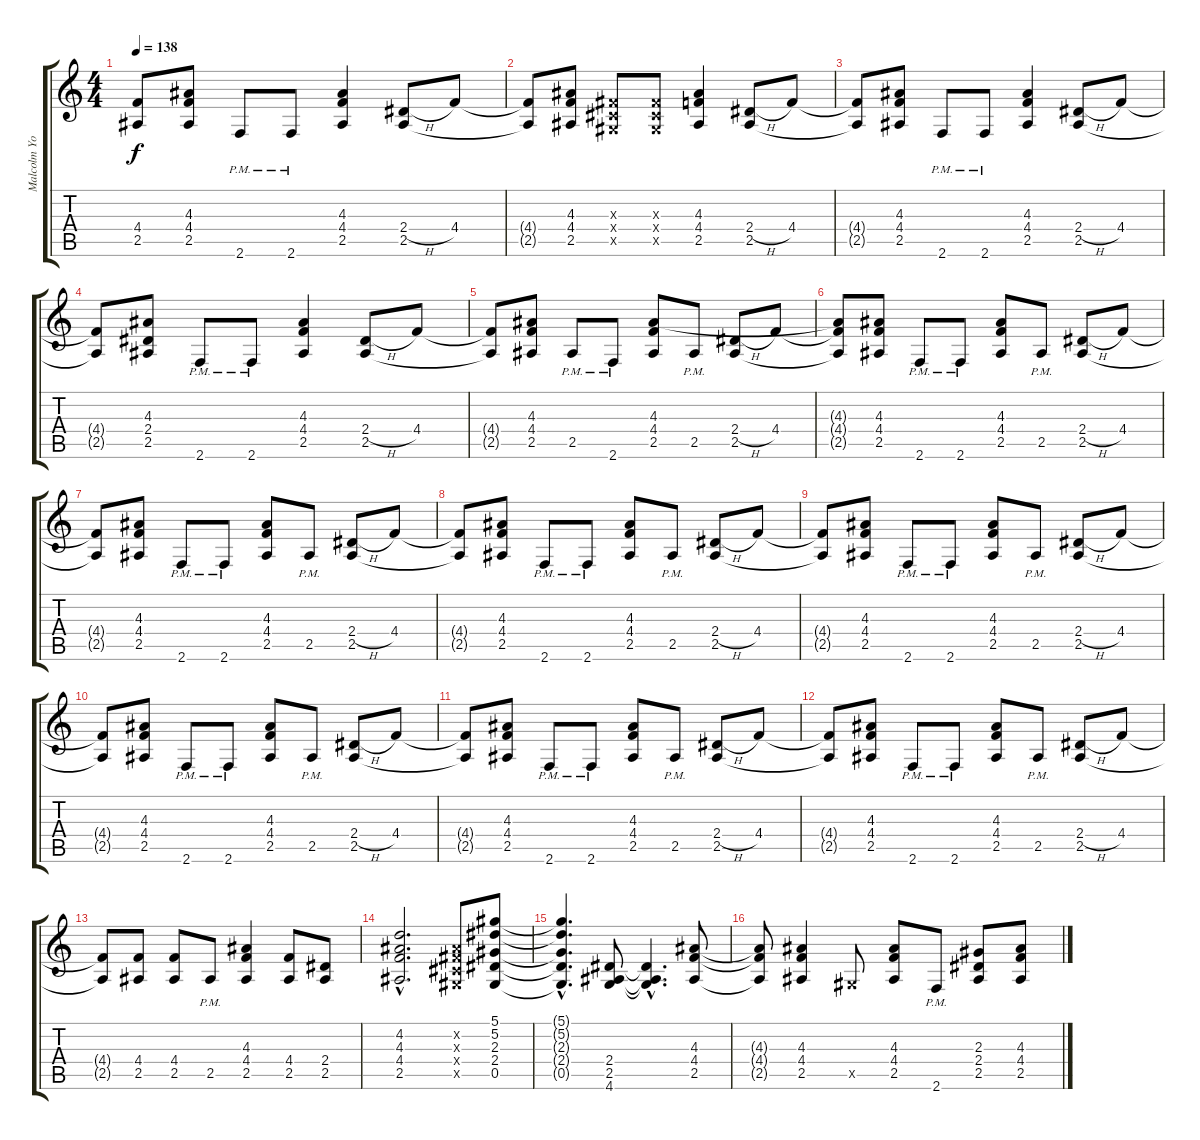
\track ("Malcolm Young" "Malcolm Yo") {instrument distortionguitar}
\staff {score tabs}
\tuning (Eb4 Bb3 Gb3 Db3 Ab2 Eb2) {hide}
\ts (4 4)
\tempo 138
\clef g2
\ks c
(4.4{t} 2.5{t}).8{dy f} (4.3 4.4 2.5).8 2.6{pm}.8 2.6{pm}.8 (4.3 4.4 2.5).4 (2.4{h} 2.5).8 4.4.8 |
(4.4{t} 2.5{t}).8 (4.3 4.4 2.5).8 (0.3{x} 0.4{x} 0.5{x}).8 (0.3{x} 0.4{x} 0.5{x}).8 (4.3 4.4 2.5).4 (2.4{h} 2.5).8 4.4.8 |
(4.4{t} 2.5{t}).8 (4.3 4.4 2.5).8 2.6{pm}.8 2.6{pm}.8 (4.3 4.4 2.5).4 (2.4{h} 2.5).8 4.4.8 |
(4.4{t} 2.5{t}).8 (4.3 2.4 2.5).8 2.6{pm}.8 2.6{pm}.8 (4.3 4.4 2.5).4 (2.4{h} 2.5).8 4.4.8 |
(4.4{t} 2.5{t}).8 (4.3 4.4 2.5).8 2.5{pm}.8 2.6{pm}.8 (4.3 4.4 2.5).8 2.5{pm}.8 (2.4{h} 2.5).8 4.4.8 |
(4.3{t} 4.4{t} 2.5{t}).8 (4.3 4.4 2.5).8 2.6{pm}.8 2.6{pm}.8 (4.3 4.4 2.5).8 2.5{pm}.8 (2.4{h} 2.5).8 4.4.8 |
(4.4{t} 2.5{t}).8 (4.3 4.4 2.5).8 2.6{pm}.8 2.6{pm}.8 (4.3 4.4 2.5).8 2.5{pm}.8 (2.4{h} 2.5).8 4.4.8 |
(4.4{t} 2.5{t}).8 (4.3 4.4 2.5).8 2.6{pm}.8 2.6{pm}.8 (4.3 4.4 2.5).8 2.5{pm}.8 (2.4{h} 2.5).8 4.4.8 |
(4.4{t} 2.5{t}).8 (4.3 4.4 2.5).8 2.6{pm}.8 2.6{pm}.8 (4.3 4.4 2.5).8 2.5{pm}.8 (2.4{h} 2.5).8 4.4.8 |
(4.4{t} 2.5{t}).8 (4.3 4.4 2.5).8 2.6{pm}.8 2.6{pm}.8 (4.3 4.4 2.5).8 2.5{pm}.8 (2.4{h} 2.5).8 4.4.8 |
(4.4{t} 2.5{t}).8 (4.3 4.4 2.5).8 2.6{pm}.8 2.6{pm}.8 (4.3 4.4 2.5).8 2.5{pm}.8 (2.4{h} 2.5).8 4.4.8 |
(4.4{t} 2.5{t}).8 (4.3 4.4 2.5).8 2.6{pm}.8 2.6{pm}.8 (4.3 4.4 2.5).8 2.5{pm}.8 (2.4{h} 2.5).8 4.4.8 |
(4.4{t} 2.5{t}).8 (4.4 2.5).8 (4.4 2.5).8 2.5{pm}.8 (4.3 4.4 2.5).4 (4.4 2.5).8 (2.4 2.5).8 |
(4.2{hac} 4.3{hac} 4.4{hac} 2.5{hac}).2{d} (0.2{x} 0.3{x} 0.4{x} 0.5{x}).8 (5.1 5.2 2.3 2.4 0.5).8 |
(5.1{hac t} 5.2{hac t} 2.3{hac t} 2.4{hac t} 0.5{hac t}).4{d} (2.4 2.5 4.6).8 (2.4{hac t} 2.5{hac t} 4.6{hac t}).4{d} (4.3 4.4 2.5).8 |
(4.3{t} 4.4{t} 2.5{t}).8 (4.3 4.4 2.5).4 0.5{x}.8 (4.3 4.4 2.5).8 2.6{pm}.8 (2.3 2.4 2.5).8 (4.3 4.4 2.5).8
